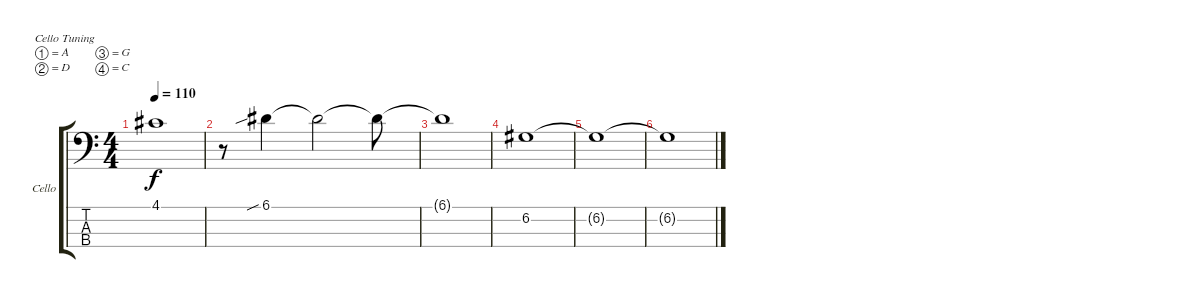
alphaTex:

\bracketExtendMode groupsimilarinstruments
\firstSystemTrackNameOrientation horizontal
\otherSystemsTrackNameOrientation horizontal
\track ("Cello" "Cello") {instrument cello}
\staff {score tabs}
\tuning (A3 D3 G2 C2)
\ts (4 4)
\tempo 110
\clef f4
\ks c
4.1{t}.1{dy f} |
r.8 6.1{sib}.4 6.1{t}.2 6.1{t}.8 |
6.1{t}.1 |
6.2.1 |
6.2{t}.1 |
6.2{t}.1
